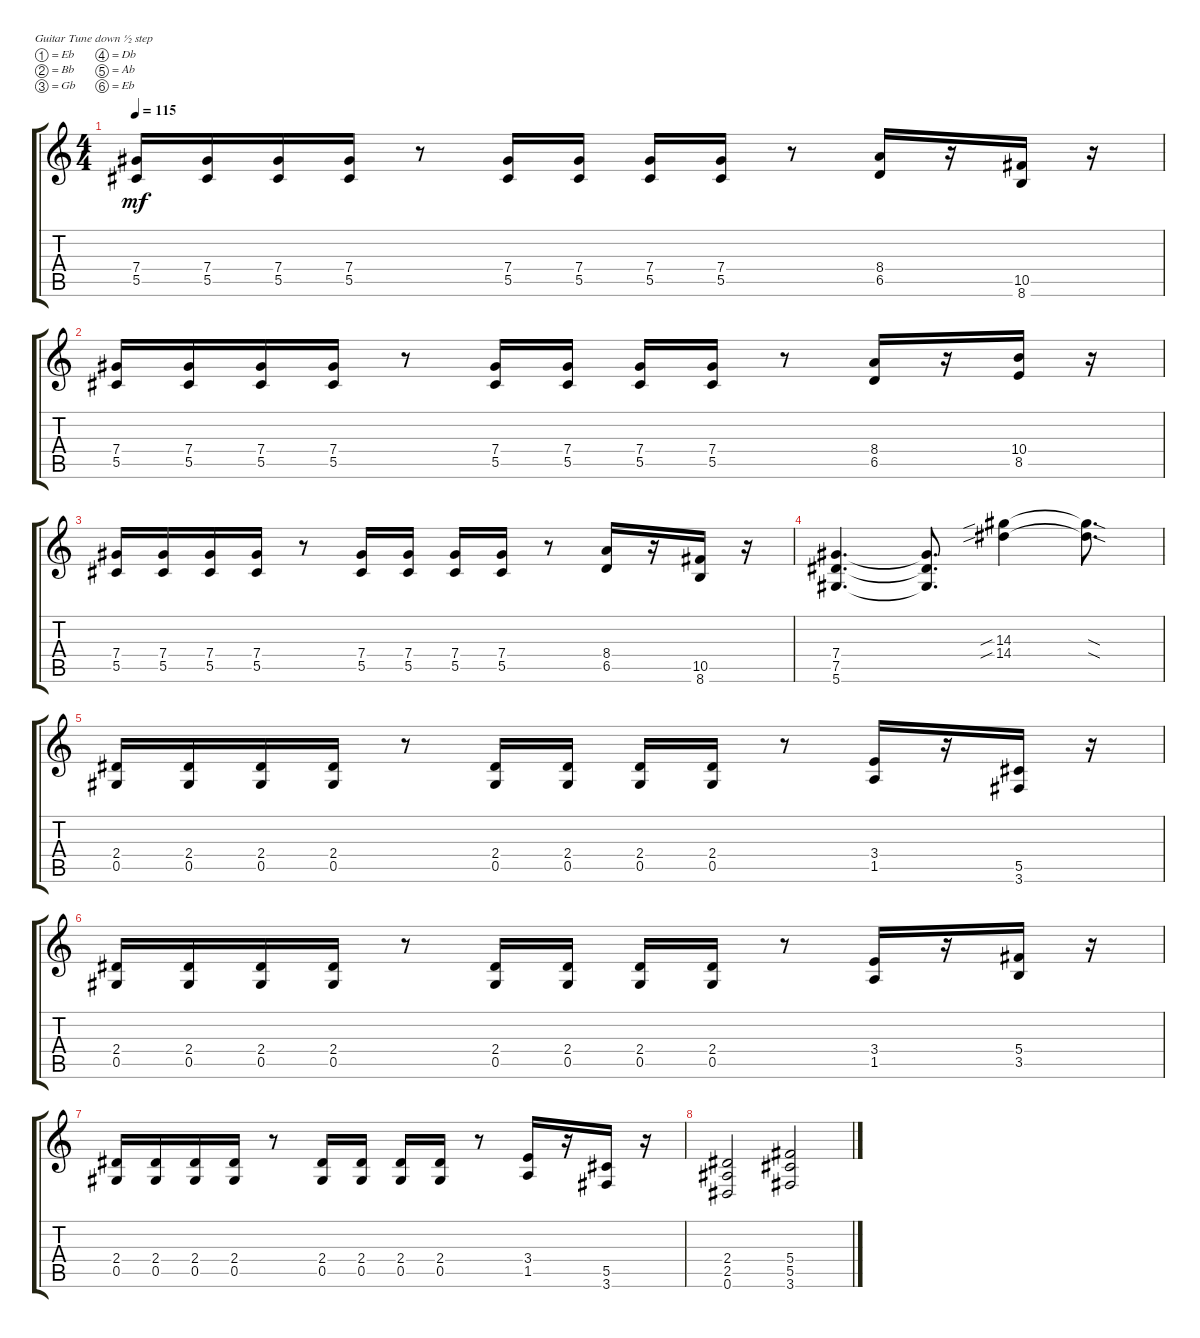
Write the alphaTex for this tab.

\defaultSystemsLayout 4
\bracketExtendMode groupsimilarinstruments
\singleTrackTrackNamePolicy hidden
\multiTrackTrackNamePolicy hidden
\firstSystemTrackNameOrientation horizontal
\otherSystemsTrackNameOrientation horizontal
\track ("Sergey Popov" "E-Gt") {instrument distortionguitar}
\staff {score tabs}
\tuning (Eb4 Bb3 Gb3 Db3 Ab2 Eb2)
\ts (4 4)
\tempo 115
\clef g2
\scale
1.03909
\ks c
(5.5 7.4).16{dy mf} (5.5 7.4).16 (5.5 7.4).16 (5.5 7.4).16 r.8 (5.5 7.4).16 (5.5 7.4).16 (5.5 7.4).16 (5.5 7.4).16 r.8 (6.5 8.4).16 r.16 (10.5 8.6).16 r.16 |
\scale
0.960908 (5.5 7.4).16 (5.5 7.4).16 (5.5 7.4).16 (5.5 7.4).16 r.8 (5.5 7.4).16 (5.5 7.4).16 (5.5 7.4).16 (5.5 7.4).16 r.8 (6.5 8.4).16 r.16 (8.5 10.4).16 r.16 |
\scale
1.03909 (5.5 7.4).16 (5.5 7.4).16 (5.5 7.4).16 (5.5 7.4).16 r.8 (5.5 7.4).16 (5.5 7.4).16 (5.5 7.4).16 (5.5 7.4).16 r.8 (6.5 8.4).16 r.16 (10.5 8.6).16 r.16 |
\scale
0.960908 (5.6 7.5 7.4).4{d} (5.6{t} 7.5{t} 7.4{t}).8{d} (14.4{sib} 14.3{sib}).4 (14.4{sod t} 14.3{sod t}).8{d} |
\scale
1.03909 (0.5 2.4).16 (0.5 2.4).16 (0.5 2.4).16 (0.5 2.4).16 r.8 (0.5 2.4).16 (0.5 2.4).16 (0.5 2.4).16 (0.5 2.4).16 r.8 (1.5 3.4).16 r.16 (3.6 5.5).16 r.16 |
\scale
0.960908 (0.5 2.4).16 (0.5 2.4).16 (0.5 2.4).16 (0.5 2.4).16 r.8 (0.5 2.4).16 (0.5 2.4).16 (0.5 2.4).16 (0.5 2.4).16 r.8 (1.5 3.4).16 r.16 (3.5 5.4).16 r.16 |
\scale
1.03909 (0.5 2.4).16 (0.5 2.4).16 (0.5 2.4).16 (0.5 2.4).16 r.8 (0.5 2.4).16 (0.5 2.4).16 (0.5 2.4).16 (0.5 2.4).16 r.8 (1.5 3.4).16 r.16 (3.6 5.5).16 r.16 |
\scale
0.960908 (0.6 2.5 2.4).2 (3.6 5.5 5.4).2
